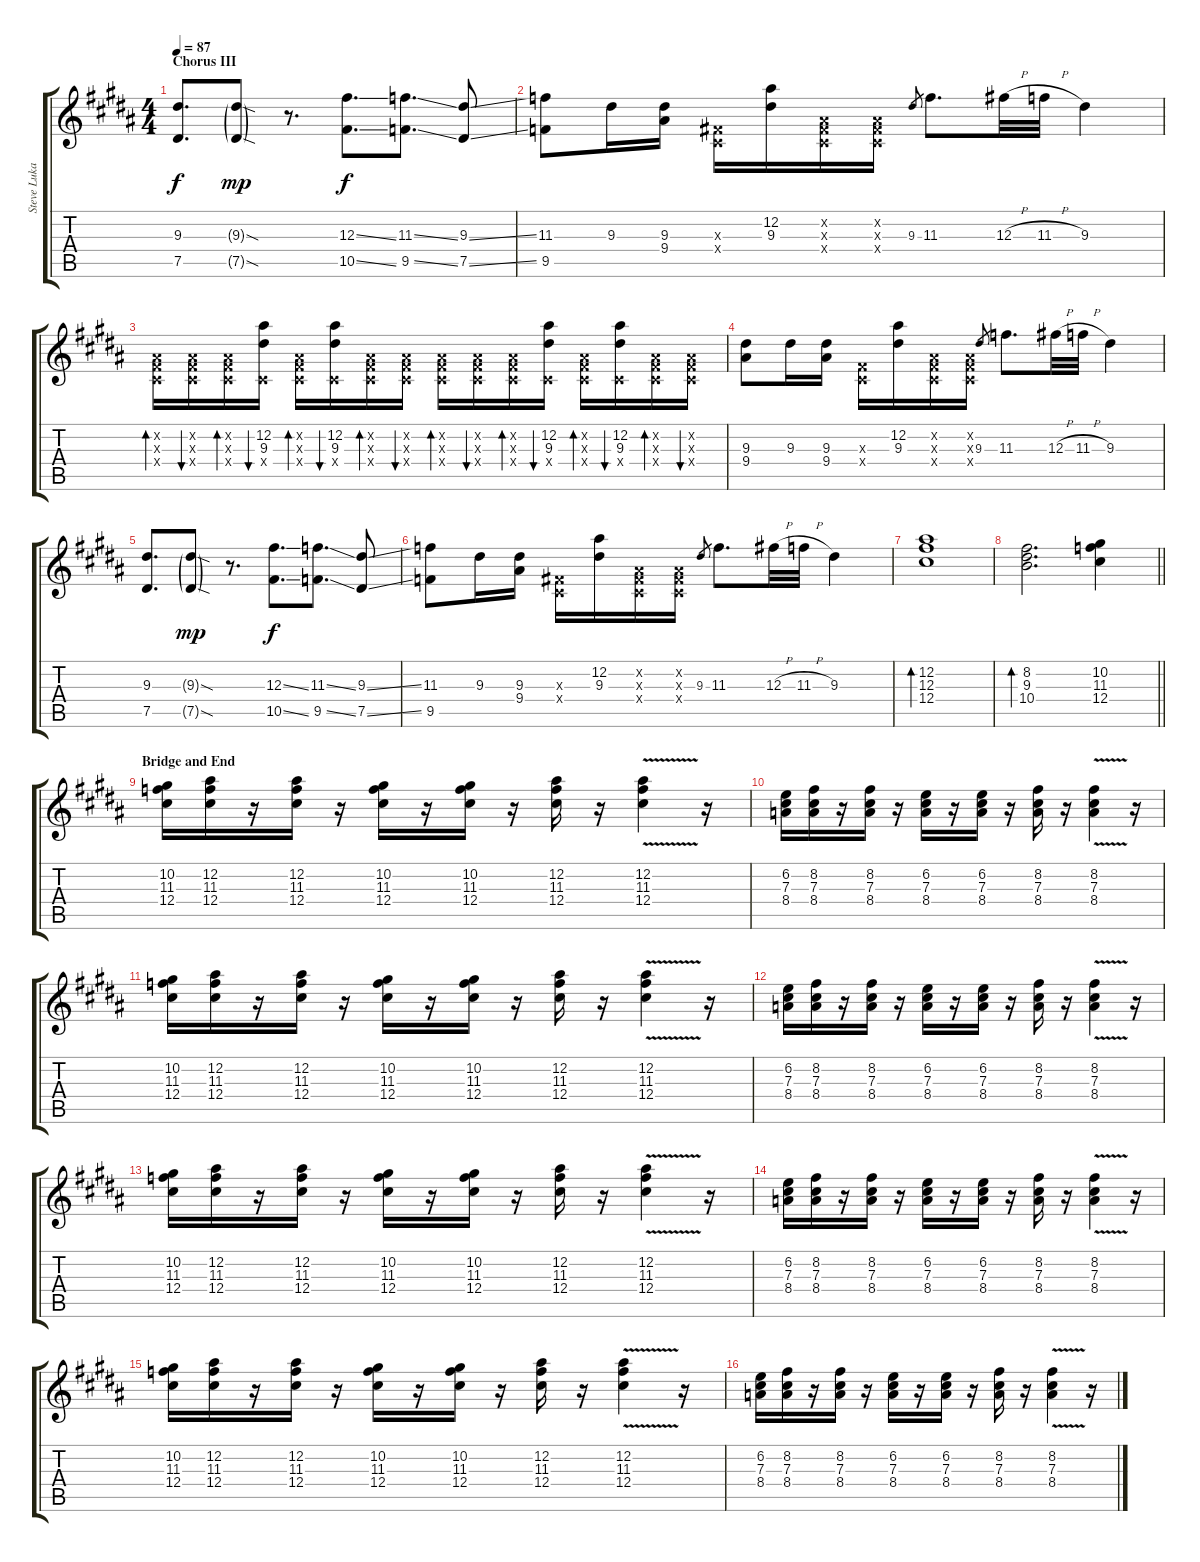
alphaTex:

\track ("Steve Lukather (Clean Guitar)" "Steve Luka") {instrument electricguitarjazz}
\staff {score tabs}
\tuning (Eb4 Bb3 Gb3 Db3 Ab2 Eb2) {hide}
\ts (4 4)
\section ("" "Chorus III")
\tempo 87
\clef g2
\ks b
(9.3 7.5).8{d dy f} (9.3{sod g} 7.5{sod g}).8{dy mp} r.8{d} (12.3{ss} 10.5{ss}).8{d dy f} (11.3{ss} 9.5{ss}).8{d} (9.3{ss} 7.5{ss}).8 |
(11.3 9.5).8 9.3.16 (9.3 9.4).16 (0.3{x} 0.4{x}).16 (12.2 9.3).16 (0.2{x} 0.3{x} 0.4{x}).16 (0.2{x} 0.3{x} 0.4{x}).16 9.3.8{gr} 11.3.8{d} 12.3{h}.32 11.3{h}.32 9.3.4 |
(0.2{x} 0.3{x} 0.4{x}).16{bd 60} (0.2{x} 0.3{x} 0.4{x}).16{bu 60} (0.2{x} 0.3{x} 0.4{x}).16{bd 60} (12.2 9.3 0.4{x}).16{bu 60} (0.2{x} 0.3{x} 0.4{x}).16{bd 60} (12.2 9.3 0.4{x}).16{bu 60} (0.2{x} 0.3{x} 0.4{x}).16{bd 60} (0.2{x} 0.3{x} 0.4{x}).16{bu 60} (0.2{x} 0.3{x} 0.4{x}).16{bd 60} (0.2{x} 0.3{x} 0.4{x}).16{bu 60} (0.2{x} 0.3{x} 0.4{x}).16{bd 60} (12.2 9.3 0.4{x}).16{bu 60} (0.2{x} 0.3{x} 0.4{x}).16{bd 60} (12.2 9.3 0.4{x}).16{bu 60} (0.2{x} 0.3{x} 0.4{x}).16{bd 60} (0.2{x} 0.3{x} 0.4{x}).16{bu 60} |
(9.3 9.4).8 9.3.16 (9.3 9.4).16 (0.3{x} 0.4{x}).16 (12.2 9.3).16 (0.2{x} 0.3{x} 0.4{x}).16 (0.2{x} 0.3{x} 0.4{x}).16 9.3.8{gr} 11.3.8{d} 12.3{h}.32 11.3{h}.32 9.3.4 |
(9.3 7.5).8{d} (9.3{sod g} 7.5{sod g}).8{dy mp} r.8{d} (12.3{ss} 10.5{ss}).8{d dy f} (11.3{ss} 9.5{ss}).8{d} (9.3{ss} 7.5{ss}).8 |
(11.3 9.5).8 9.3.16 (9.3 9.4).16 (0.3{x} 0.4{x}).16 (12.2 9.3).16 (0.2{x} 0.3{x} 0.4{x}).16 (0.2{x} 0.3{x} 0.4{x}).16 9.3.8{gr} 11.3.8{d} 12.3{h}.32 11.3{h}.32 9.3.4 |
(12.2 12.3 12.4).1{bd 240} |
\barLineRight lightlight
(8.2 9.3 10.4).2{d bd 240} (10.2 11.3 12.4).4 |
\section ("" "Bridge and End")
(10.2 11.3 12.4).16 (12.2 11.3 12.4).16 r.16 (12.2 11.3 12.4).16 r.16 (10.2 11.3 12.4).16 r.16 (10.2 11.3 12.4).16 r.16 (12.2 11.3 12.4).16 r.16 (12.2{v} 11.3{v} 12.4).4 r.16 |
(6.2 7.3 8.4).16 (8.2 7.3 8.4).16 r.16 (8.2 7.3 8.4).16 r.16 (6.2 7.3 8.4).16 r.16 (6.2 7.3 8.4).16 r.16 (8.2 7.3 8.4).16 r.16 (8.2{v} 7.3{v} 8.4).4 r.16 |
(10.2 11.3 12.4).16 (12.2 11.3 12.4).16 r.16 (12.2 11.3 12.4).16 r.16 (10.2 11.3 12.4).16 r.16 (10.2 11.3 12.4).16 r.16 (12.2 11.3 12.4).16 r.16 (12.2{v} 11.3{v} 12.4).4 r.16 |
(6.2 7.3 8.4).16 (8.2 7.3 8.4).16 r.16 (8.2 7.3 8.4).16 r.16 (6.2 7.3 8.4).16 r.16 (6.2 7.3 8.4).16 r.16 (8.2 7.3 8.4).16 r.16 (8.2{v} 7.3{v} 8.4).4 r.16 |
(10.2 11.3 12.4).16 (12.2 11.3 12.4).16 r.16 (12.2 11.3 12.4).16 r.16 (10.2 11.3 12.4).16 r.16 (10.2 11.3 12.4).16 r.16 (12.2 11.3 12.4).16 r.16 (12.2{v} 11.3{v} 12.4).4 r.16 |
(6.2 7.3 8.4).16 (8.2 7.3 8.4).16 r.16 (8.2 7.3 8.4).16 r.16 (6.2 7.3 8.4).16 r.16 (6.2 7.3 8.4).16 r.16 (8.2 7.3 8.4).16 r.16 (8.2{v} 7.3{v} 8.4).4 r.16 |
(10.2 11.3 12.4).16 (12.2 11.3 12.4).16 r.16 (12.2 11.3 12.4).16 r.16 (10.2 11.3 12.4).16 r.16 (10.2 11.3 12.4).16 r.16 (12.2 11.3 12.4).16 r.16 (12.2{v} 11.3{v} 12.4).4 r.16 |
(6.2 7.3 8.4).16 (8.2 7.3 8.4).16 r.16 (8.2 7.3 8.4).16 r.16 (6.2 7.3 8.4).16 r.16 (6.2 7.3 8.4).16 r.16 (8.2 7.3 8.4).16 r.16 (8.2{v} 7.3{v} 8.4).4 r.16
